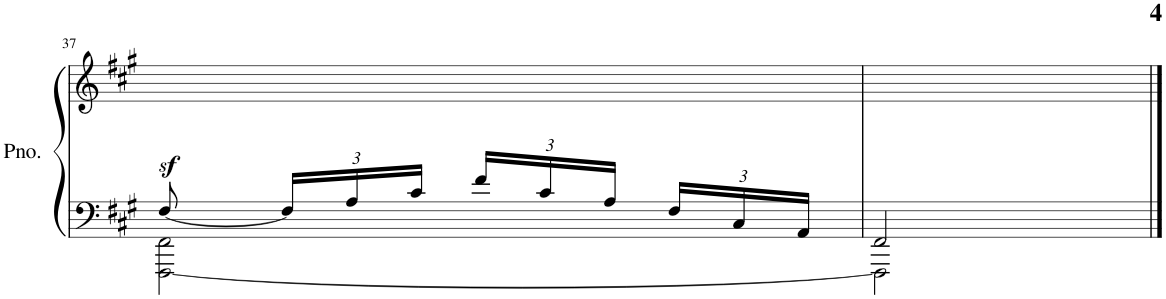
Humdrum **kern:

**kern
*part1
*staff1
*I"Piano
*I'Pno.
!!LO:PB:g=z
*clefF4
*k[f#c#g#]
*M2/4
=37
*^
[8F#/	[2FFF#\ 2FF#\
*Xbrackettup	*
24F#/LL]	.
24A/	.
24c#/JJ	.
24f#/LL	.
24c#/	.
24A/JJ	.
24F#/LL	.
24C#/	.
24AA/JJ	.
=38	=38
2FF#/	2FFF#\]
*v	*v
==
*-
